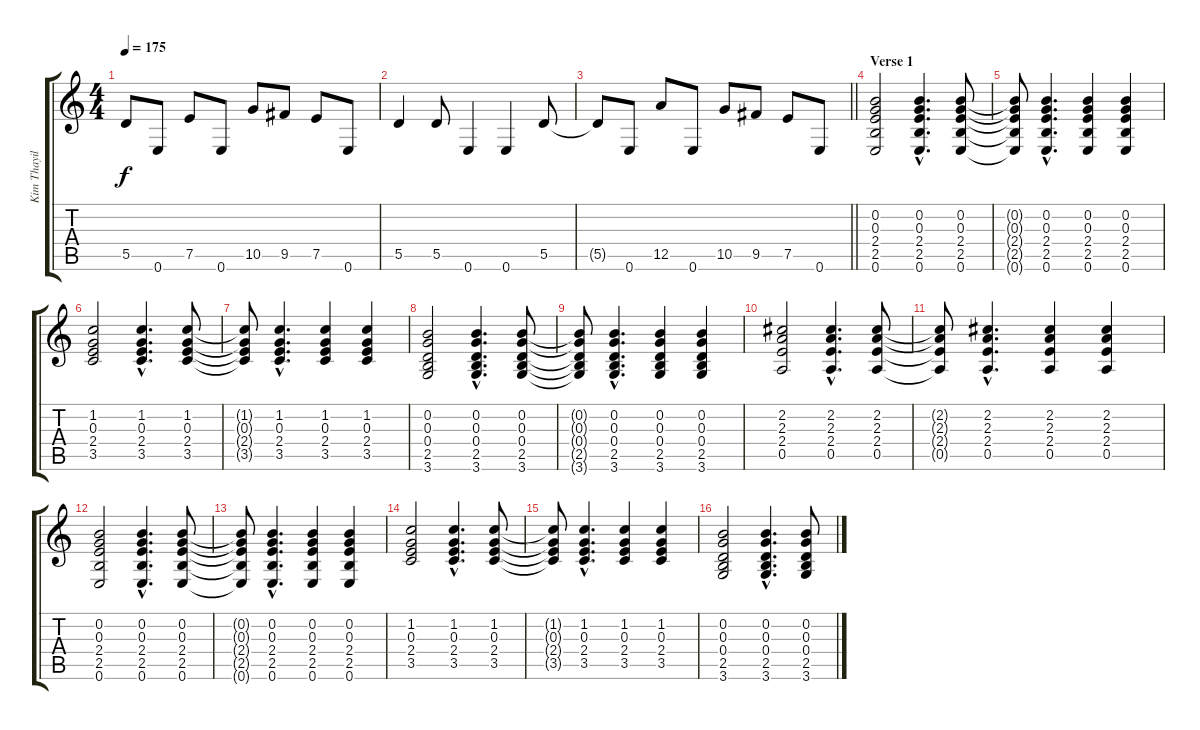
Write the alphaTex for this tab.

\track ("Kim Thayil-Guitar" "Kim Thayil") {instrument overdrivenguitar}
\staff {score tabs}
\tuning (E4 B3 G3 D3 A2 E2) {hide}
\ts (4 4)
\tempo 175
\clef g2
\ks c
5.5{t}.8{dy f} 0.6.8 7.5.8 0.6.8 10.5.8 9.5.8 7.5.8 0.6.8 |
5.5.4 5.5.8 0.6.4 0.6.4 5.5.8 |
\barLineRight lightlight
5.5{t}.8 0.6.8 12.5.8 0.6.8 10.5.8 9.5.8 7.5.8 0.6.8 |
\section ("" "Verse 1")
(0.2 0.3 2.4 2.5 0.6).2{instrument electricguitarclean} (0.2{hac} 0.3{hac} 2.4{hac} 2.5{hac} 0.6{hac}).4{d} (0.2 0.3 2.4 2.5 0.6).8 |
(0.2{t} 0.3{t} 2.4{t} 2.5{t} 0.6{t}).8 (0.2{hac} 0.3{hac} 2.4{hac} 2.5{hac} 0.6{hac}).4{d} (0.2 0.3 2.4 2.5 0.6).4 (0.2 0.3 2.4 2.5 0.6).4 |
(1.2 0.3 2.4 3.5).2 (1.2{hac} 0.3{hac} 2.4{hac} 3.5{hac}).4{d} (1.2 0.3 2.4 3.5).8 |
(1.2{t} 0.3{t} 2.4{t} 3.5{t}).8 (1.2{hac} 0.3{hac} 2.4{hac} 3.5{hac}).4{d} (1.2 0.3 2.4 3.5).4 (1.2 0.3 2.4 3.5).4 |
(0.2 0.3 0.4 2.5 3.6).2 (0.2{hac} 0.3{hac} 0.4{hac} 2.5{hac} 3.6{hac}).4{d} (0.2 0.3 0.4 2.5 3.6).8 |
(0.2{t} 0.3{t} 0.4{t} 2.5{t} 3.6{t}).8 (0.2{hac} 0.3{hac} 0.4{hac} 2.5{hac} 3.6{hac}).4{d} (0.2 0.3 0.4 2.5 3.6).4 (0.2 0.3 0.4 2.5 3.6).4 |
(2.2 2.3 2.4 0.5).2 (2.2{hac} 2.3{hac} 2.4{hac} 0.5{hac}).4{d} (2.2 2.3 2.4 0.5).8 |
(2.2{t} 2.3{t} 2.4{t} 0.5{t}).8 (2.2{hac} 2.3{hac} 2.4{hac} 0.5{hac}).4{d} (2.2 2.3 2.4 0.5).4 (2.2 2.3 2.4 0.5).4 |
(0.2 0.3 2.4 2.5 0.6).2 (0.2{hac} 0.3{hac} 2.4{hac} 2.5{hac} 0.6{hac}).4{d} (0.2 0.3 2.4 2.5 0.6).8 |
(0.2{t} 0.3{t} 2.4{t} 2.5{t} 0.6{t}).8 (0.2{hac} 0.3{hac} 2.4{hac} 2.5{hac} 0.6{hac}).4{d} (0.2 0.3 2.4 2.5 0.6).4 (0.2 0.3 2.4 2.5 0.6).4 |
(1.2 0.3 2.4 3.5).2 (1.2{hac} 0.3{hac} 2.4{hac} 3.5{hac}).4{d} (1.2 0.3 2.4 3.5).8 |
(1.2{t} 0.3{t} 2.4{t} 3.5{t}).8 (1.2{hac} 0.3{hac} 2.4{hac} 3.5{hac}).4{d} (1.2 0.3 2.4 3.5).4 (1.2 0.3 2.4 3.5).4 |
(0.2 0.3 0.4 2.5 3.6).2 (0.2{hac} 0.3{hac} 0.4{hac} 2.5{hac} 3.6{hac}).4{d} (0.2 0.3 0.4 2.5 3.6).8
